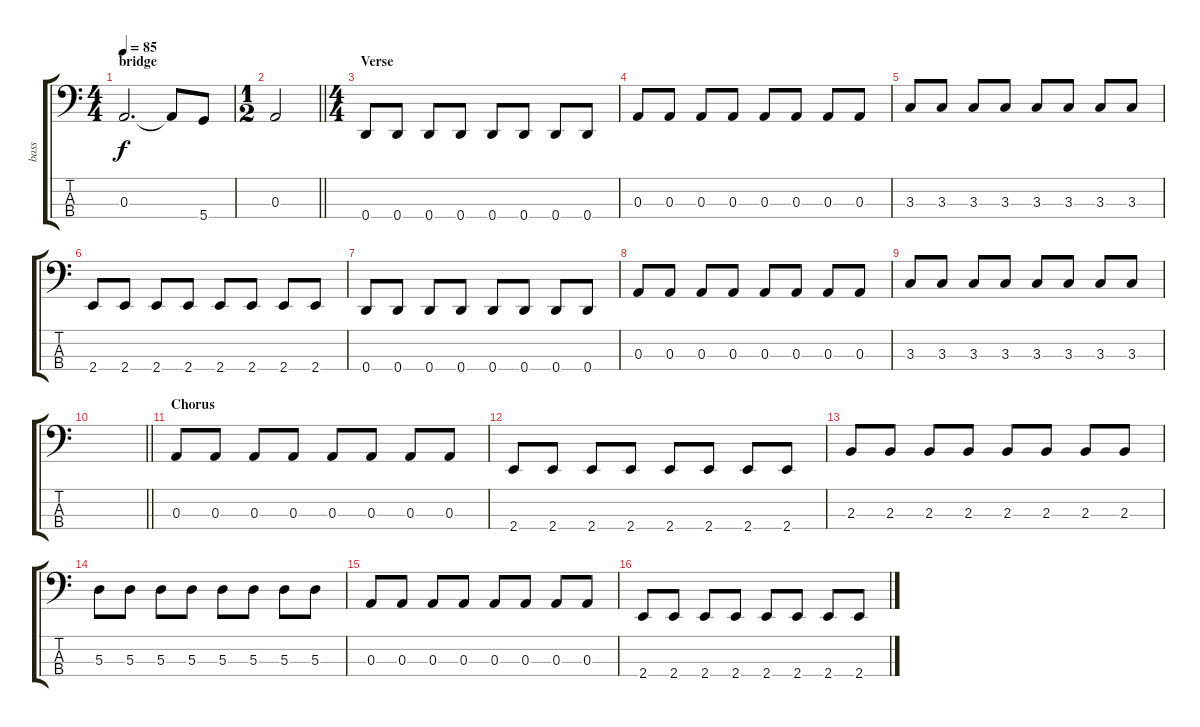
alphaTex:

\track ("bass" "bass") {instrument electricbassfinger}
\staff {score tabs}
\tuning (G2 D2 A1 D1) {hide}
\ts (4 4)
\section ("" "bridge")
\tempo 85
\clef f4
\ks c
0.3.2{d dy f} 0.3{t}.8 5.4.8 |
\ts (1 2)
\barLineRight lightlight
0.3.2 |
\ts (4 4)
\section ("" "Verse")
0.4.8 0.4.8 0.4.8 0.4.8 0.4.8 0.4.8 0.4.8 0.4.8 |
0.3.8 0.3.8 0.3.8 0.3.8 0.3.8 0.3.8 0.3.8 0.3.8 |
3.3.8 3.3.8 3.3.8 3.3.8 3.3.8 3.3.8 3.3.8 3.3.8 |
2.4.8 2.4.8 2.4.8 2.4.8 2.4.8 2.4.8 2.4.8 2.4.8 |
0.4.8 0.4.8 0.4.8 0.4.8 0.4.8 0.4.8 0.4.8 0.4.8 |
0.3.8 0.3.8 0.3.8 0.3.8 0.3.8 0.3.8 0.3.8 0.3.8 |
3.3.8 3.3.8 3.3.8 3.3.8 3.3.8 3.3.8 3.3.8 3.3.8 |
\barLineRight lightlight
|
\section ("" "Chorus")
0.3.8{instrument electricbassfinger} 0.3.8 0.3.8 0.3.8 0.3.8 0.3.8 0.3.8 0.3.8 |
2.4.8 2.4.8 2.4.8 2.4.8 2.4.8 2.4.8 2.4.8 2.4.8 |
2.3.8 2.3.8 2.3.8 2.3.8 2.3.8 2.3.8 2.3.8 2.3.8 |
5.3.8 5.3.8 5.3.8 5.3.8 5.3.8 5.3.8 5.3.8 5.3.8 |
0.3.8{instrument electricbassfinger} 0.3.8 0.3.8 0.3.8 0.3.8 0.3.8 0.3.8 0.3.8 |
2.4.8 2.4.8 2.4.8 2.4.8 2.4.8 2.4.8 2.4.8 2.4.8
